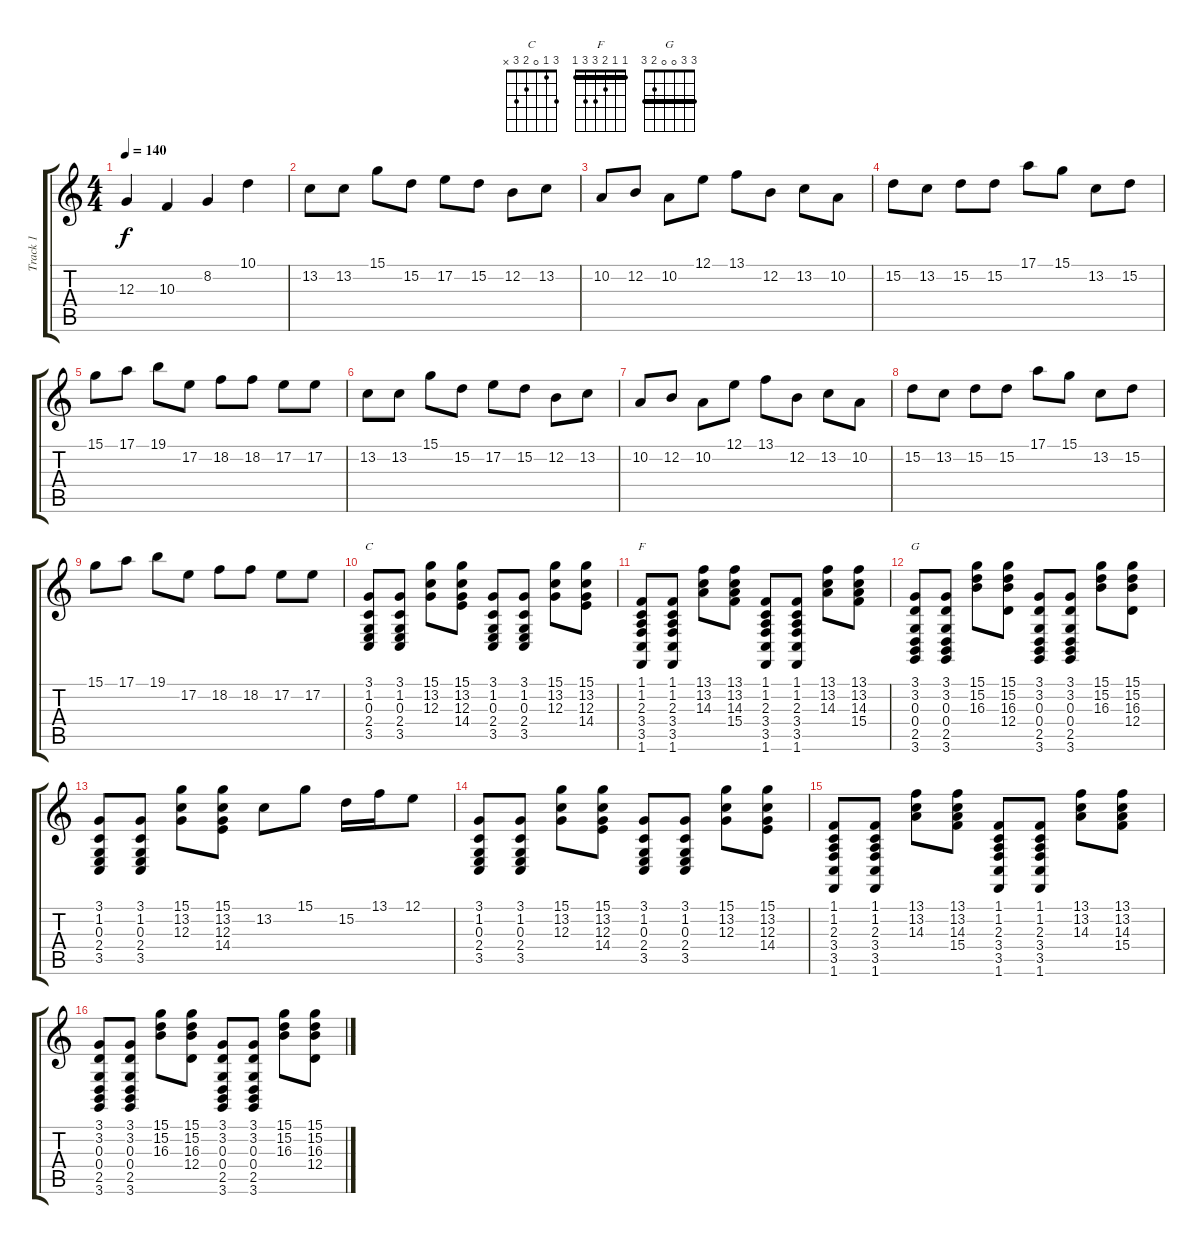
\track ("Track 1" "Track 1") {instrument acousticgrandpiano}
\staff {score tabs}
\tuning (E4 B3 G3 D3 A2 E2) {hide}
\chord ("C" 3 1 0 2 3 x)
\chord ("F" 1 1 2 3 3 1) {barre 1}
\chord ("G" 3 3 0 0 2 3) {barre 3}
\ts (4 4)
\tempo 140
\clef g2
\ks c
12.3.4{dy f} 10.3.4 8.2.4 10.1.4 |
13.2.8 13.2.8 15.1.8 15.2.8 17.2.8 15.2.8 12.2.8 13.2.8 |
10.2.8 12.2.8 10.2.8 12.1.8 13.1.8 12.2.8 13.2.8 10.2.8 |
15.2.8 13.2.8 15.2.8 15.2.8 17.1.8 15.1.8 13.2.8 15.2.8 |
15.1.8 17.1.8 19.1.8 17.2.8 18.2.8 18.2.8 17.2.8 17.2.8 |
13.2.8 13.2.8 15.1.8 15.2.8 17.2.8 15.2.8 12.2.8 13.2.8 |
10.2.8 12.2.8 10.2.8 12.1.8 13.1.8 12.2.8 13.2.8 10.2.8 |
15.2.8 13.2.8 15.2.8 15.2.8 17.1.8 15.1.8 13.2.8 15.2.8 |
15.1.8 17.1.8 19.1.8 17.2.8 18.2.8 18.2.8 17.2.8 17.2.8 |
(3.1 1.2 0.3 2.4 3.5).8{ch "C"} (3.1 1.2 0.3 2.4 3.5).8 (15.1 13.2 12.3).8 (15.1 13.2 12.3 14.4).8 (3.1 1.2 0.3 2.4 3.5).8 (3.1 1.2 0.3 2.4 3.5).8 (15.1 13.2 12.3).8 (15.1 13.2 12.3 14.4).8 |
(1.1 1.2 2.3 3.4 3.5 1.6).8{ch "F"} (1.1 1.2 2.3 3.4 3.5 1.6).8 (13.1 13.2 14.3).8 (13.1 13.2 14.3 15.4).8 (1.1 1.2 2.3 3.4 3.5 1.6).8 (1.1 1.2 2.3 3.4 3.5 1.6).8 (13.1 13.2 14.3).8 (13.1 13.2 14.3 15.4).8 |
(3.1 3.2 0.3 0.4 2.5 3.6).8{ch "G"} (3.1 3.2 0.3 0.4 2.5 3.6).8 (15.1 15.2 16.3).8 (15.1 15.2 16.3 12.4).8 (3.1 3.2 0.3 0.4 2.5 3.6).8 (3.1 3.2 0.3 0.4 2.5 3.6).8 (15.1 15.2 16.3).8 (15.1 15.2 16.3 12.4).8 |
(3.1 1.2 0.3 2.4 3.5).8 (3.1 1.2 0.3 2.4 3.5).8 (15.1 13.2 12.3).8 (15.1 13.2 12.3 14.4).8 13.2.8 15.1.8 15.2.16 13.1.16 12.1.8 |
(3.1 1.2 0.3 2.4 3.5).8 (3.1 1.2 0.3 2.4 3.5).8 (15.1 13.2 12.3).8 (15.1 13.2 12.3 14.4).8 (3.1 1.2 0.3 2.4 3.5).8 (3.1 1.2 0.3 2.4 3.5).8 (15.1 13.2 12.3).8 (15.1 13.2 12.3 14.4).8 |
(1.1 1.2 2.3 3.4 3.5 1.6).8 (1.1 1.2 2.3 3.4 3.5 1.6).8 (13.1 13.2 14.3).8 (13.1 13.2 14.3 15.4).8 (1.1 1.2 2.3 3.4 3.5 1.6).8 (1.1 1.2 2.3 3.4 3.5 1.6).8 (13.1 13.2 14.3).8 (13.1 13.2 14.3 15.4).8 |
(3.1 3.2 0.3 0.4 2.5 3.6).8 (3.1 3.2 0.3 0.4 2.5 3.6).8 (15.1 15.2 16.3).8 (15.1 15.2 16.3 12.4).8 (3.1 3.2 0.3 0.4 2.5 3.6).8 (3.1 3.2 0.3 0.4 2.5 3.6).8 (15.1 15.2 16.3).8 (15.1 15.2 16.3 12.4).8
